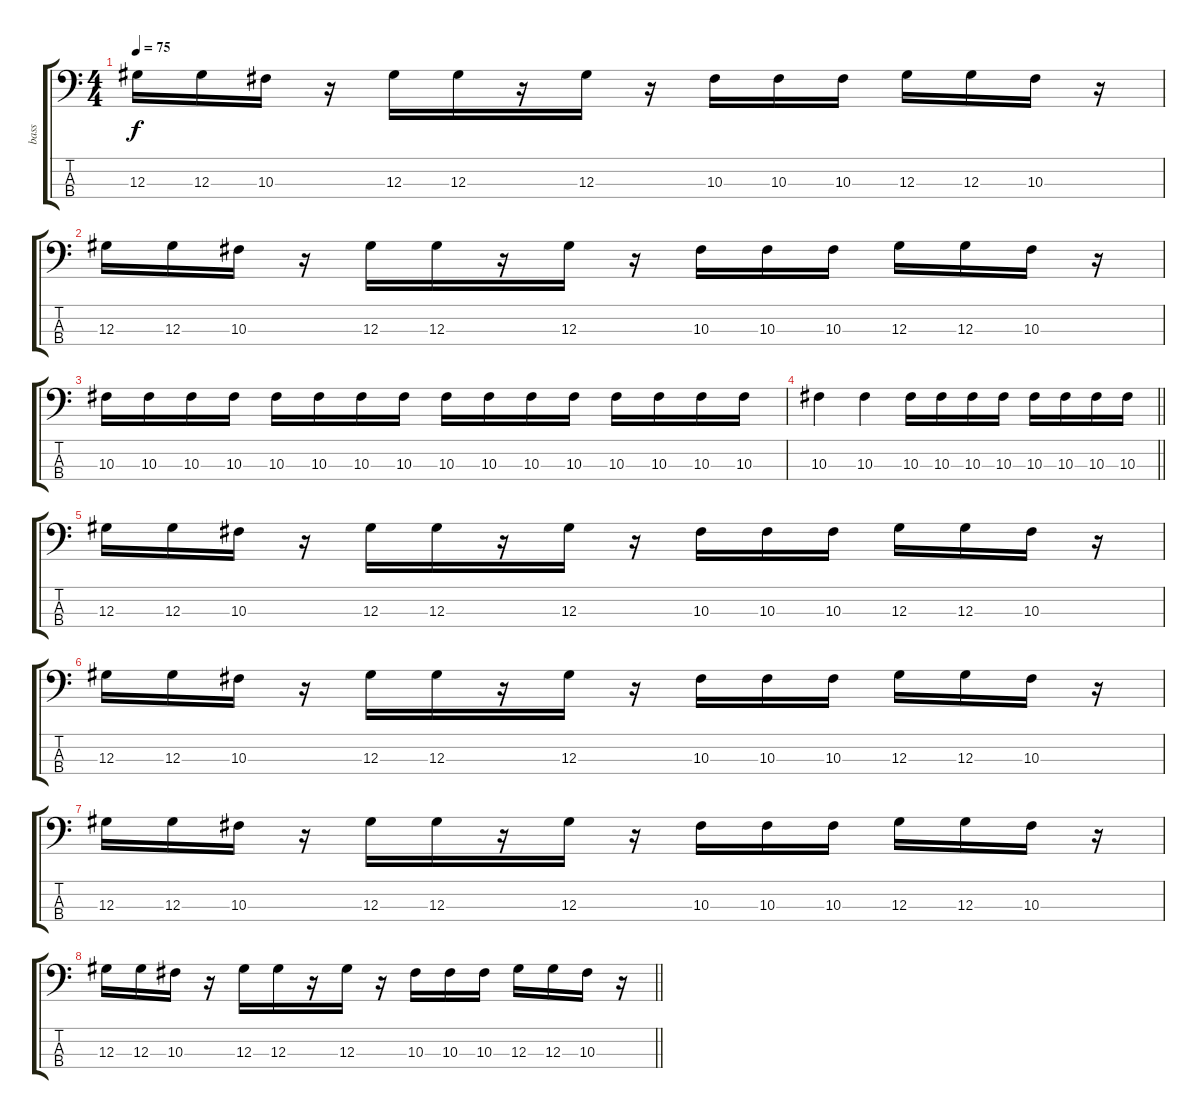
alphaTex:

\track ("bass " "bass ") {instrument electricbassfinger}
\staff {score tabs}
\tuning (Gb2 Db2 Ab1 Eb1) {hide}
\ts (4 4)
\tempo 75
\clef f4
\ks c
12.3.16{dy f} 12.3.16 10.3.16 r.16 12.3.16 12.3.16 r.16 12.3.16 r.16 10.3.16 10.3.16 10.3.16 12.3.16 12.3.16 10.3.16 r.16 |
12.3.16 12.3.16 10.3.16 r.16 12.3.16 12.3.16 r.16 12.3.16 r.16 10.3.16 10.3.16 10.3.16 12.3.16 12.3.16 10.3.16 r.16 |
10.3.16 10.3.16 10.3.16 10.3.16 10.3.16 10.3.16 10.3.16 10.3.16 10.3.16 10.3.16 10.3.16 10.3.16 10.3.16 10.3.16 10.3.16 10.3.16 |
\barLineRight lightlight
10.3.4 10.3.4 10.3.16 10.3.16 10.3.16 10.3.16 10.3.16 10.3.16 10.3.16 10.3.16 |
12.3.16 12.3.16 10.3.16 r.16 12.3.16 12.3.16 r.16 12.3.16 r.16 10.3.16 10.3.16 10.3.16 12.3.16 12.3.16 10.3.16 r.16 |
12.3.16 12.3.16 10.3.16 r.16 12.3.16 12.3.16 r.16 12.3.16 r.16 10.3.16 10.3.16 10.3.16 12.3.16 12.3.16 10.3.16 r.16 |
12.3.16 12.3.16 10.3.16 r.16 12.3.16 12.3.16 r.16 12.3.16 r.16 10.3.16 10.3.16 10.3.16 12.3.16 12.3.16 10.3.16 r.16 |
\barLineRight lightlight
12.3.16 12.3.16 10.3.16 r.16 12.3.16 12.3.16 r.16 12.3.16 r.16 10.3.16 10.3.16 10.3.16 12.3.16 12.3.16 10.3.16 r.16
